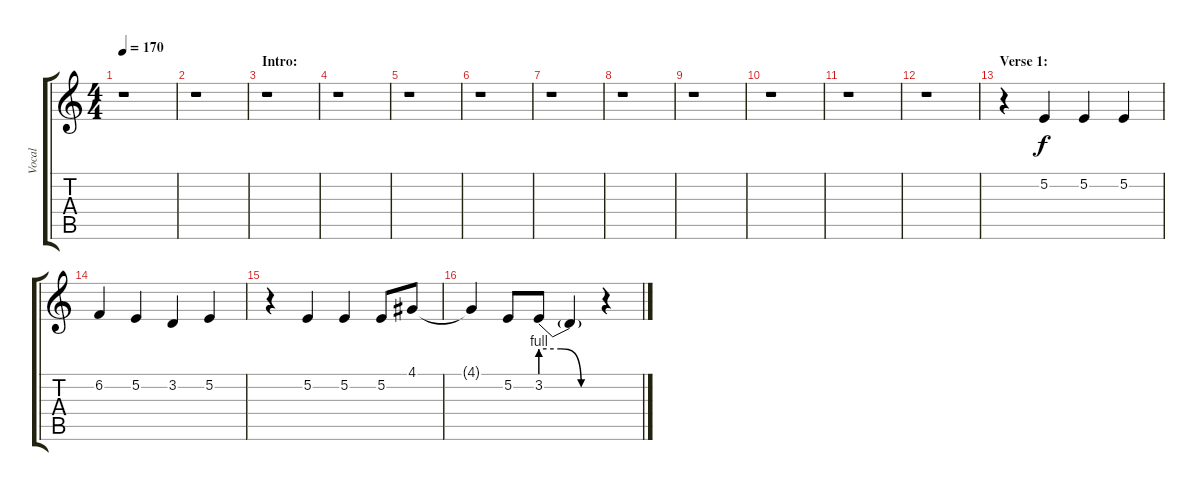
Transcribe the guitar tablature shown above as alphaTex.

\track ("Vocal" "Vocal") {instrument oboe}
\staff {score tabs}
\tuning (E4 B3 G3 D3 A2 E2) {hide}
\ts (4 4)
\tempo 170
\clef g2
\ks c
r.1{dy f instrument oboe} |
r.1 |
\section ("" "Intro:")
r.1 |
r.1 |
r.1 |
r.1 |
r.1 |
r.1 |
r.1 |
r.1 |
r.1 |
r.1 |
\section ("" "Verse 1:")
r.4 5.2.4 5.2.4 5.2.4 |
6.2.4 5.2.4 3.2.4 5.2.4 |
r.4 5.2.4 5.2.4 5.2.8 4.1.8 |
4.1{t}.4 5.2.8 3.2{be (custom 0 4 20 4 40 0 60 0)}.8 3.2{t}.4 r.4
